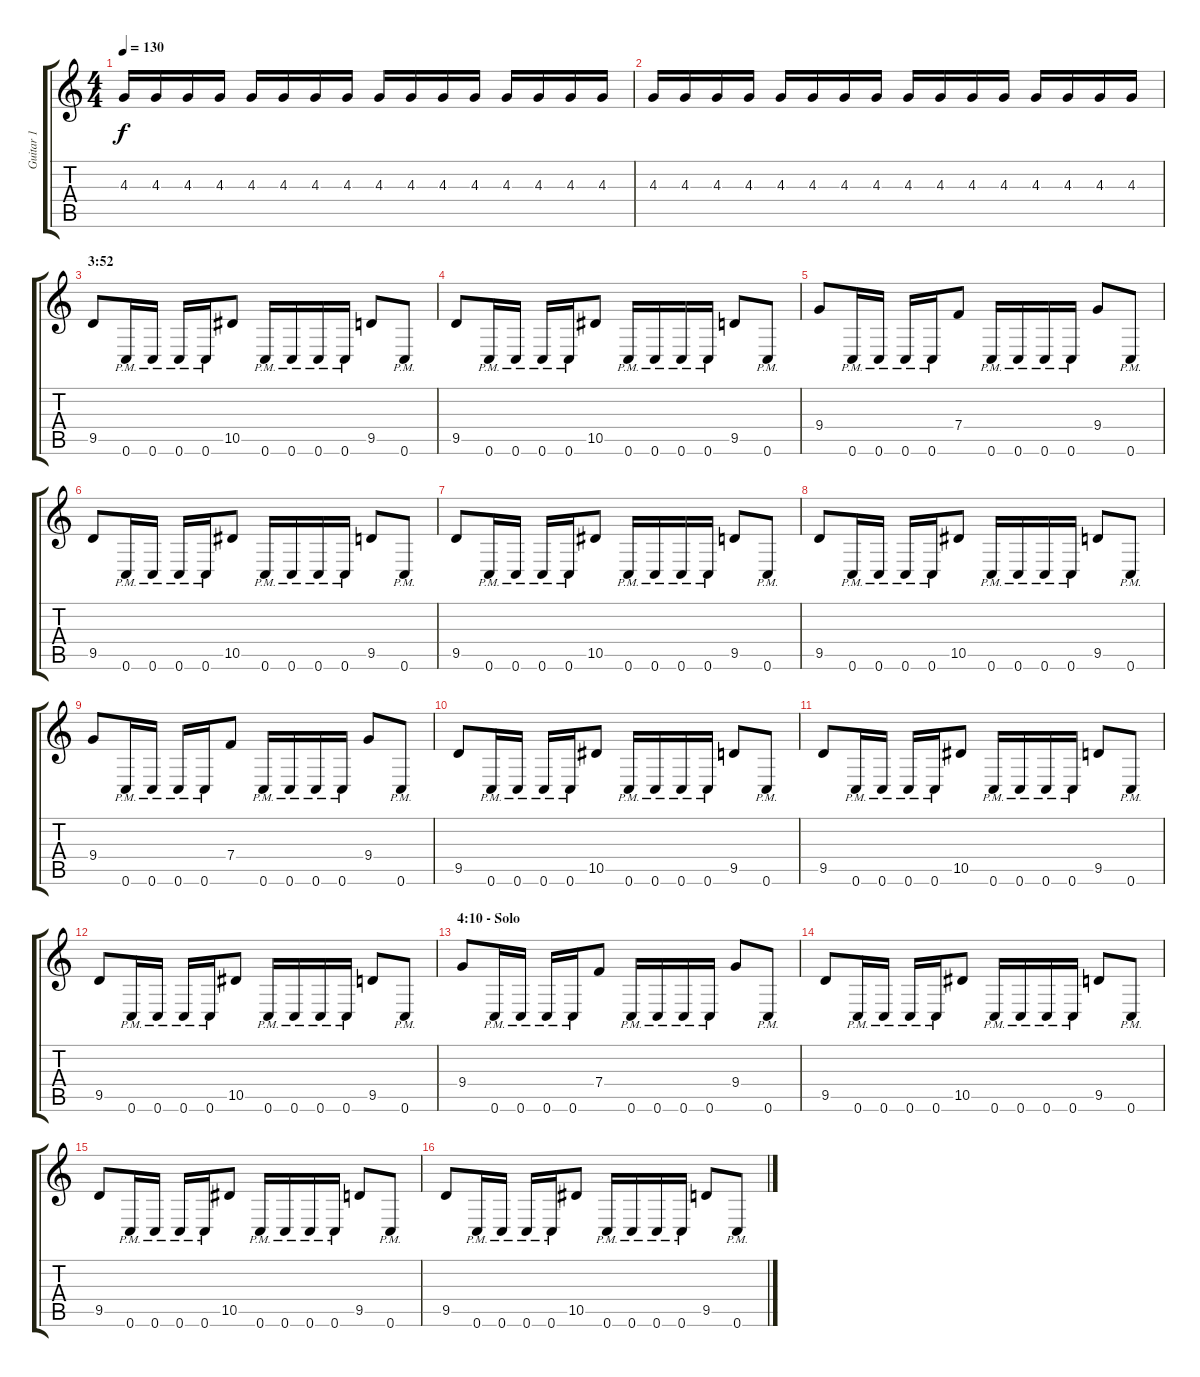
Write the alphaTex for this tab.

\track ("Guitar 1" "Guitar 1") {instrument distortionguitar}
\staff {score tabs}
\tuning (C4 G3 Eb3 Bb2 F2 C2) {hide}
\ts (4 4)
\tempo 130
\clef g2
\ks c
4.3.16{dy f} 4.3.16 4.3.16 4.3.16 4.3.16 4.3.16 4.3.16 4.3.16 4.3.16 4.3.16 4.3.16 4.3.16 4.3.16 4.3.16 4.3.16 4.3.16 |
4.3.16 4.3.16 4.3.16 4.3.16 4.3.16 4.3.16 4.3.16 4.3.16 4.3.16 4.3.16 4.3.16 4.3.16 4.3.16 4.3.16 4.3.16 4.3.16 |
\section ("" "3:52")
9.5.8{instrument distortionguitar} 0.6{pm}.16 0.6{pm}.16 0.6{pm}.16 0.6{pm}.16 10.5.8 0.6{pm}.16 0.6{pm}.16 0.6{pm}.16 0.6{pm}.16 9.5.8 0.6{pm}.8 |
9.5.8 0.6{pm}.16 0.6{pm}.16 0.6{pm}.16 0.6{pm}.16 10.5.8 0.6{pm}.16 0.6{pm}.16 0.6{pm}.16 0.6{pm}.16 9.5.8 0.6{pm}.8 |
9.4.8 0.6{pm}.16 0.6{pm}.16 0.6{pm}.16 0.6{pm}.16 7.4.8 0.6{pm}.16 0.6{pm}.16 0.6{pm}.16 0.6{pm}.16 9.4.8 0.6{pm}.8 |
9.5.8 0.6{pm}.16 0.6{pm}.16 0.6{pm}.16 0.6{pm}.16 10.5.8 0.6{pm}.16 0.6{pm}.16 0.6{pm}.16 0.6{pm}.16 9.5.8 0.6{pm}.8 |
9.5.8 0.6{pm}.16 0.6{pm}.16 0.6{pm}.16 0.6{pm}.16 10.5.8 0.6{pm}.16 0.6{pm}.16 0.6{pm}.16 0.6{pm}.16 9.5.8 0.6{pm}.8 |
9.5.8 0.6{pm}.16 0.6{pm}.16 0.6{pm}.16 0.6{pm}.16 10.5.8 0.6{pm}.16 0.6{pm}.16 0.6{pm}.16 0.6{pm}.16 9.5.8 0.6{pm}.8 |
9.4.8 0.6{pm}.16 0.6{pm}.16 0.6{pm}.16 0.6{pm}.16 7.4.8 0.6{pm}.16 0.6{pm}.16 0.6{pm}.16 0.6{pm}.16 9.4.8 0.6{pm}.8 |
9.5.8 0.6{pm}.16 0.6{pm}.16 0.6{pm}.16 0.6{pm}.16 10.5.8 0.6{pm}.16 0.6{pm}.16 0.6{pm}.16 0.6{pm}.16 9.5.8 0.6{pm}.8 |
9.5.8 0.6{pm}.16 0.6{pm}.16 0.6{pm}.16 0.6{pm}.16 10.5.8 0.6{pm}.16 0.6{pm}.16 0.6{pm}.16 0.6{pm}.16 9.5.8 0.6{pm}.8 |
9.5.8 0.6{pm}.16 0.6{pm}.16 0.6{pm}.16 0.6{pm}.16 10.5.8 0.6{pm}.16 0.6{pm}.16 0.6{pm}.16 0.6{pm}.16 9.5.8 0.6{pm}.8 |
\section ("" "4:10 - Solo")
9.4.8 0.6{pm}.16 0.6{pm}.16 0.6{pm}.16 0.6{pm}.16 7.4.8 0.6{pm}.16 0.6{pm}.16 0.6{pm}.16 0.6{pm}.16 9.4.8 0.6{pm}.8 |
9.5.8 0.6{pm}.16 0.6{pm}.16 0.6{pm}.16 0.6{pm}.16 10.5.8 0.6{pm}.16 0.6{pm}.16 0.6{pm}.16 0.6{pm}.16 9.5.8 0.6{pm}.8 |
9.5.8 0.6{pm}.16 0.6{pm}.16 0.6{pm}.16 0.6{pm}.16 10.5.8 0.6{pm}.16 0.6{pm}.16 0.6{pm}.16 0.6{pm}.16 9.5.8 0.6{pm}.8 |
9.5.8 0.6{pm}.16 0.6{pm}.16 0.6{pm}.16 0.6{pm}.16 10.5.8 0.6{pm}.16 0.6{pm}.16 0.6{pm}.16 0.6{pm}.16 9.5.8 0.6{pm}.8
